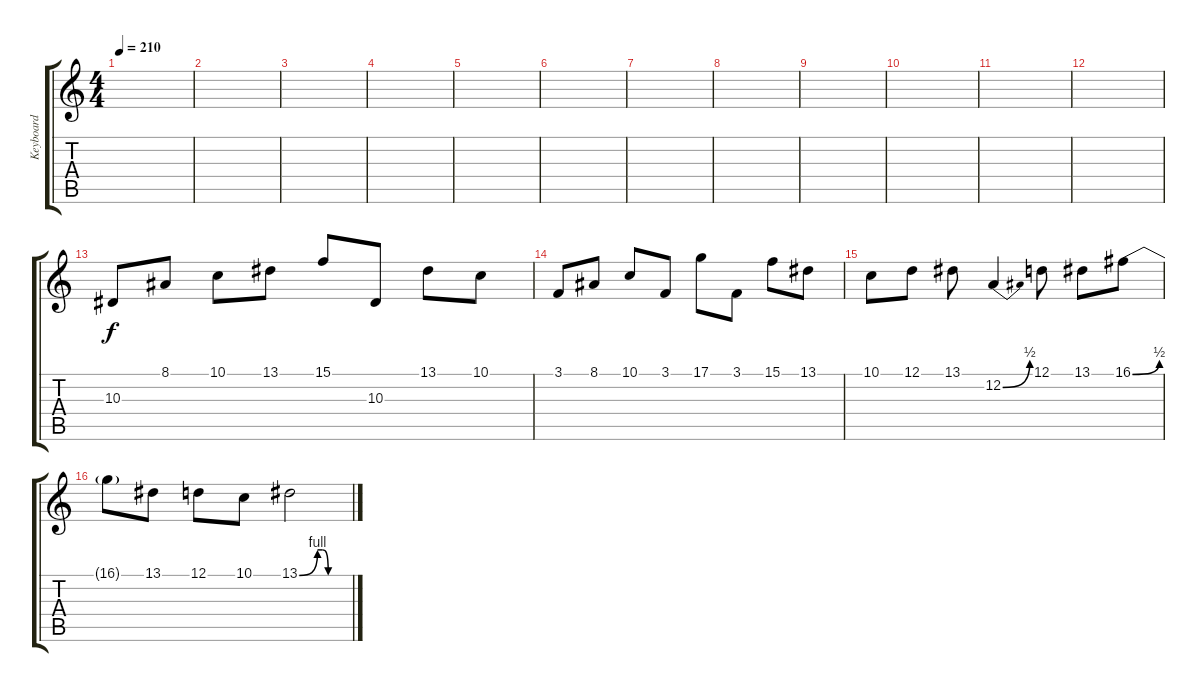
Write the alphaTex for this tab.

\track ("Keyboard" "Keyboard") {instrument lead2sawtooth}
\staff {score tabs}
\tuning (D4 A3 F3 C3 G2 C2) {hide}
\ts (4 4)
\tempo 210
\clef g2
\ks c
|
|
|
|
|
|
|
|
|
|
|
|
10.3.8 8.1.8 10.1.8 13.1.8 15.1.8 10.3.8 13.1.8 10.1.8 |
3.1.8 8.1.8 10.1.8 3.1.8 17.1.8 3.1.8 15.1.8 13.1.8 |
10.1.8 12.1.8 13.1.8 12.2{be (bend 0 0 60 2)}.4 12.1.8 13.1.8 16.1{be (bend 0 0 60 2)}.8 |
16.1{t}.8 13.1.8 12.1.8 10.1.8 13.1{be (custom 0 0 22 4 28 4 35 0 60 0)}.2
